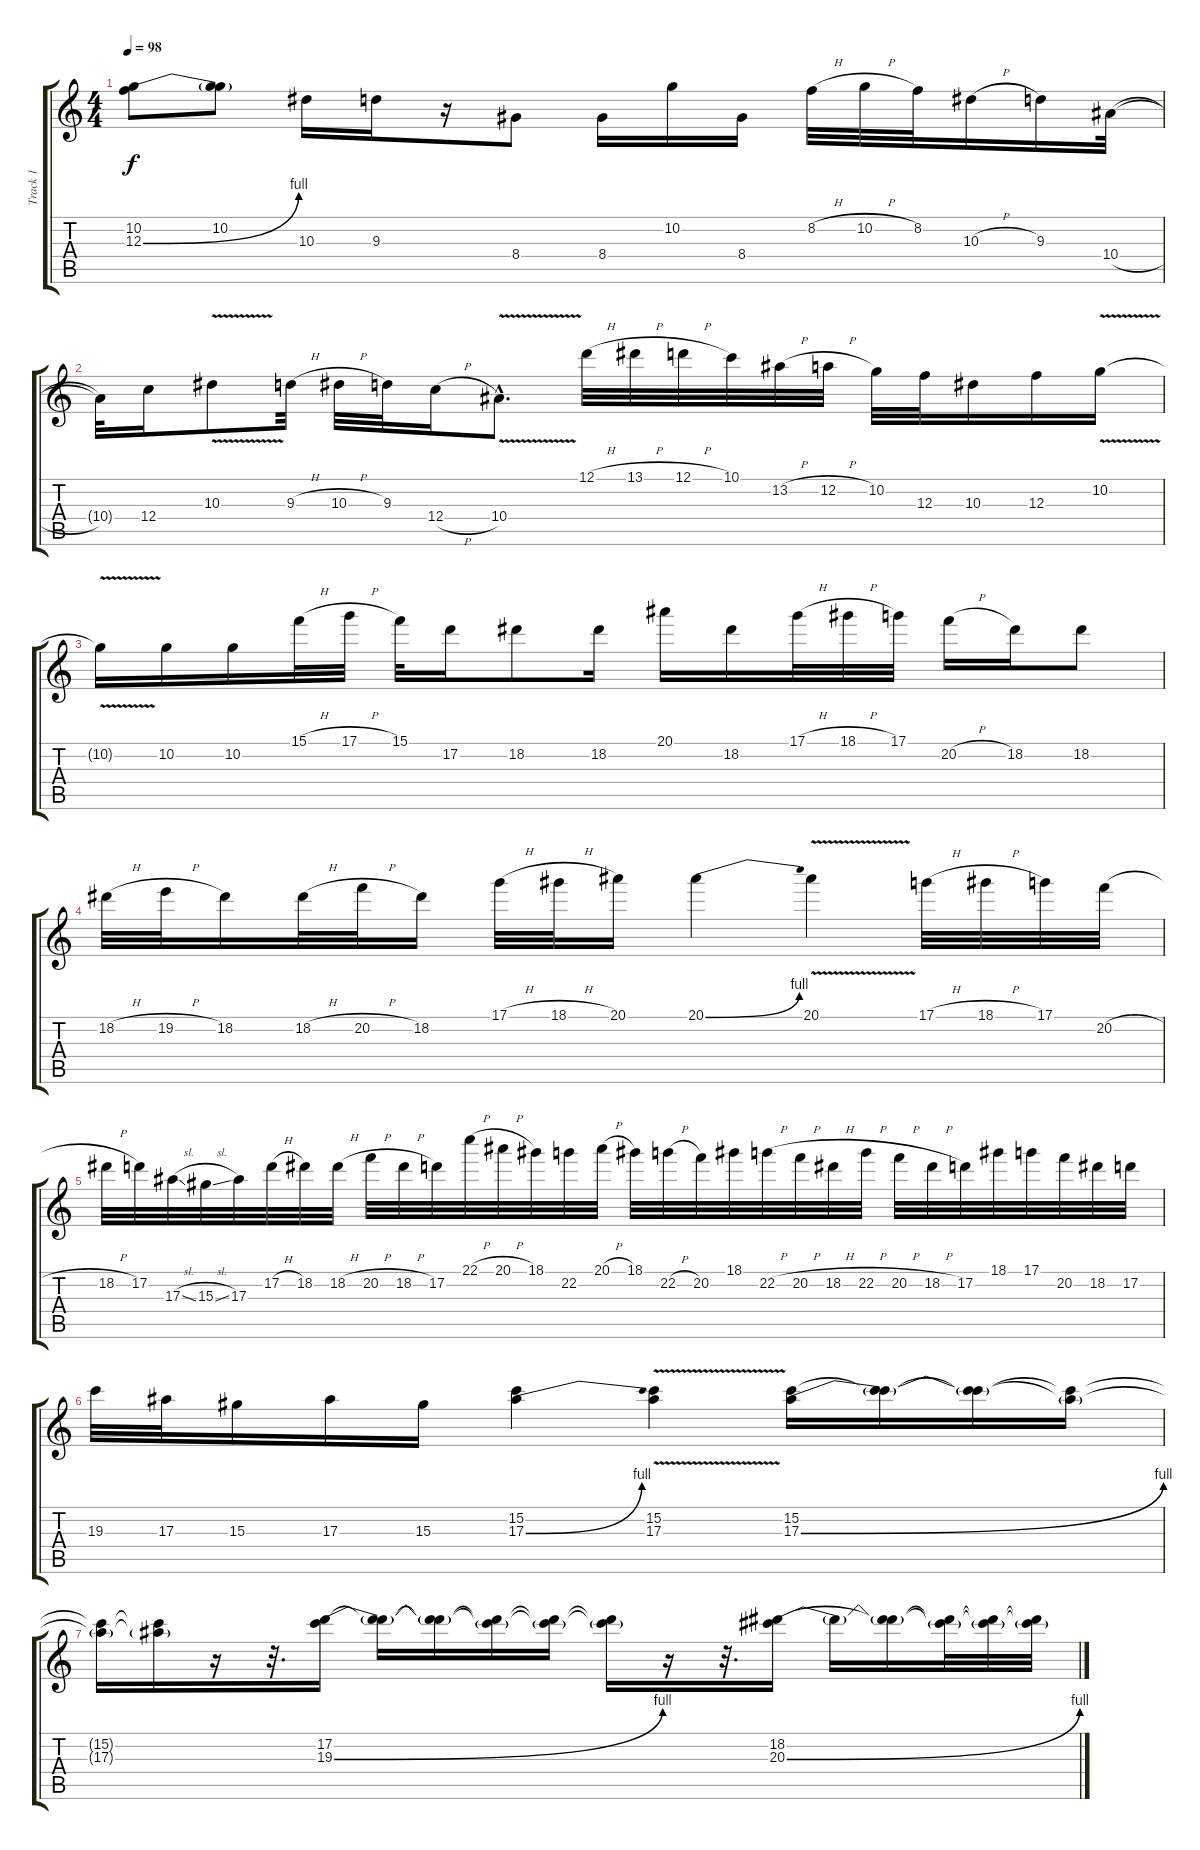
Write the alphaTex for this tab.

\track ("Track 1" "Track 1") {instrument distortionguitar}
\staff {score tabs}
\tuning (D4 A3 F3 C3 G2 C2) {hide}
\ts (4 4)
\tempo 98
\clef g2
\ks c
(10.2 12.3{be (bend 0 0 60 4)}).8{dy f instrument distortionguitar} (10.2 12.3{t}).8 10.3.16 9.3.16 r.16 8.4.8 8.4.16 10.2.16 8.4.16 8.2{h}.32 10.2{h}.32 8.2.32 10.3{h}.16 9.3.16 10.4{h}.32 |
10.4{t}.32 12.4.16 10.3{v}.8 9.3{h}.32 10.3{h}.32 9.3.32 12.4{h}.16 10.4{v hac}.8{d} 12.1{h}.32 13.1{h}.32 12.1{h}.32 10.1.32 13.2{h}.32 12.2{h}.32 10.2.32 12.3.32 10.3.16 12.3.16 10.2{v}.16 |
10.2{t}.16 10.2.16 10.2.16 15.1{h}.32 17.1{h}.32 15.1.32 17.2.16 18.2.8 18.2.16 20.1.16 18.2.16 17.1{h}.32 18.1{h}.32 17.1.32 20.2{h}.16 18.2.16 18.2.8 |
18.2{h}.32 19.2{h}.32 18.2.16 18.2{h}.32 20.2{h}.32 18.2.16 17.1{h}.32 18.1{h}.32 20.1.16 20.1{be (bend 0 0 60 4)}.4 20.1{v}.4 17.1{h}.32 18.1{h}.32 17.1.32 20.2{h}.32 |
18.2{h}.32 17.2.32 17.3{sl}.32 15.3{sl}.32 17.3.32 17.2{h}.32 18.2.32 18.2{h}.32 20.2{h}.32 18.2{h}.32 17.2.32 22.1{h}.32 20.1{h}.32 18.1.32 22.2.32 20.1{h}.32 18.1.32 22.2{h}.32 20.2.32 18.1.32 22.2{h}.32 20.2{h}.32 18.2{h}.32 22.2{h}.32 20.2{h}.32 18.2{h}.32 17.2.32 18.1.32 17.1.32 20.2.32 18.2.32 17.2.32 |
19.3.32 17.3.32 15.3.16 17.3.16 15.3.16 (15.2 17.3{be (bend 0 0 60 4)}).4 (15.2{v} 17.3{v}).4 (15.2 17.3{be (bend 0 0 60 4)}).16 (15.2{t} 17.3{t}).16 (15.2{t} 17.3{t}).16 (15.2{t} 17.3{t}).16 |
(15.2{t} 17.3{t}).16 (15.2{t} 17.3{t}).16 r.16 r.32{d} (17.2 19.3{be (bend 0 0 60 4)}).16 (17.2{t} 19.3{t}).16 (17.2{t} 19.3{t}).16 (17.2{t} 19.3{t}).16 (17.2{t} 19.3{t}).16 (17.2{t} 19.3{t}).16 r.16 r.32{d} (18.2 20.3{be (bend 0 0 60 4)}).16 20.3{t}.16 (18.2{t} 20.3{t}).16 (18.2{t} 20.3{t}).32 (18.2{t} 20.3{t}).32 (18.2{t} 20.3{t}).32
